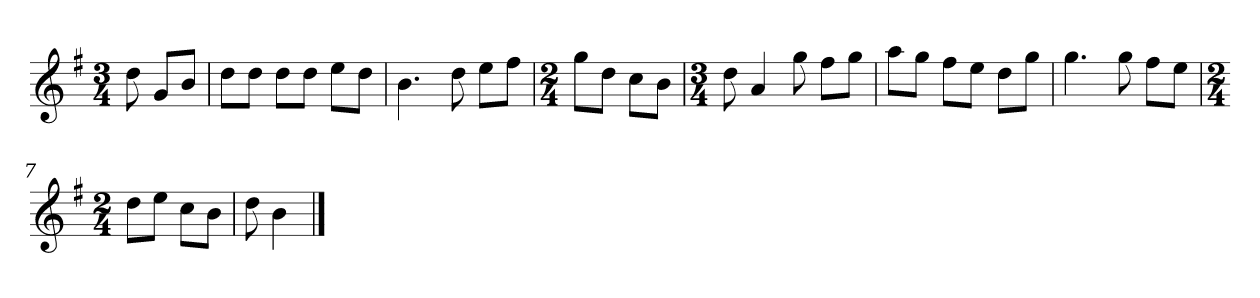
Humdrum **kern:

**kern
*part1
*staff1
*k[f#]
*M3/4
*MM120
=
8dd
8gL
8bJ
=1
8ddL
8ddJ
8ddL
8ddJ
8eeL
8ddJ
=2
4.b
8dd
8eeL
8ff#J
=3
*M2/4
8ggL
8ddJ
8ccL
8bJ
=4
*M3/4
8dd
4a
8gg
8ff#L
8ggJ
=5
8aaL
8ggJ
8ff#L
8eeJ
8ddL
8ggJ
=6
4.gg
8gg
8ff#L
8eeJ
=7
*M2/4
8ddL
8eeJ
8ccL
8bJ
=8
8dd
4b
==
*-
